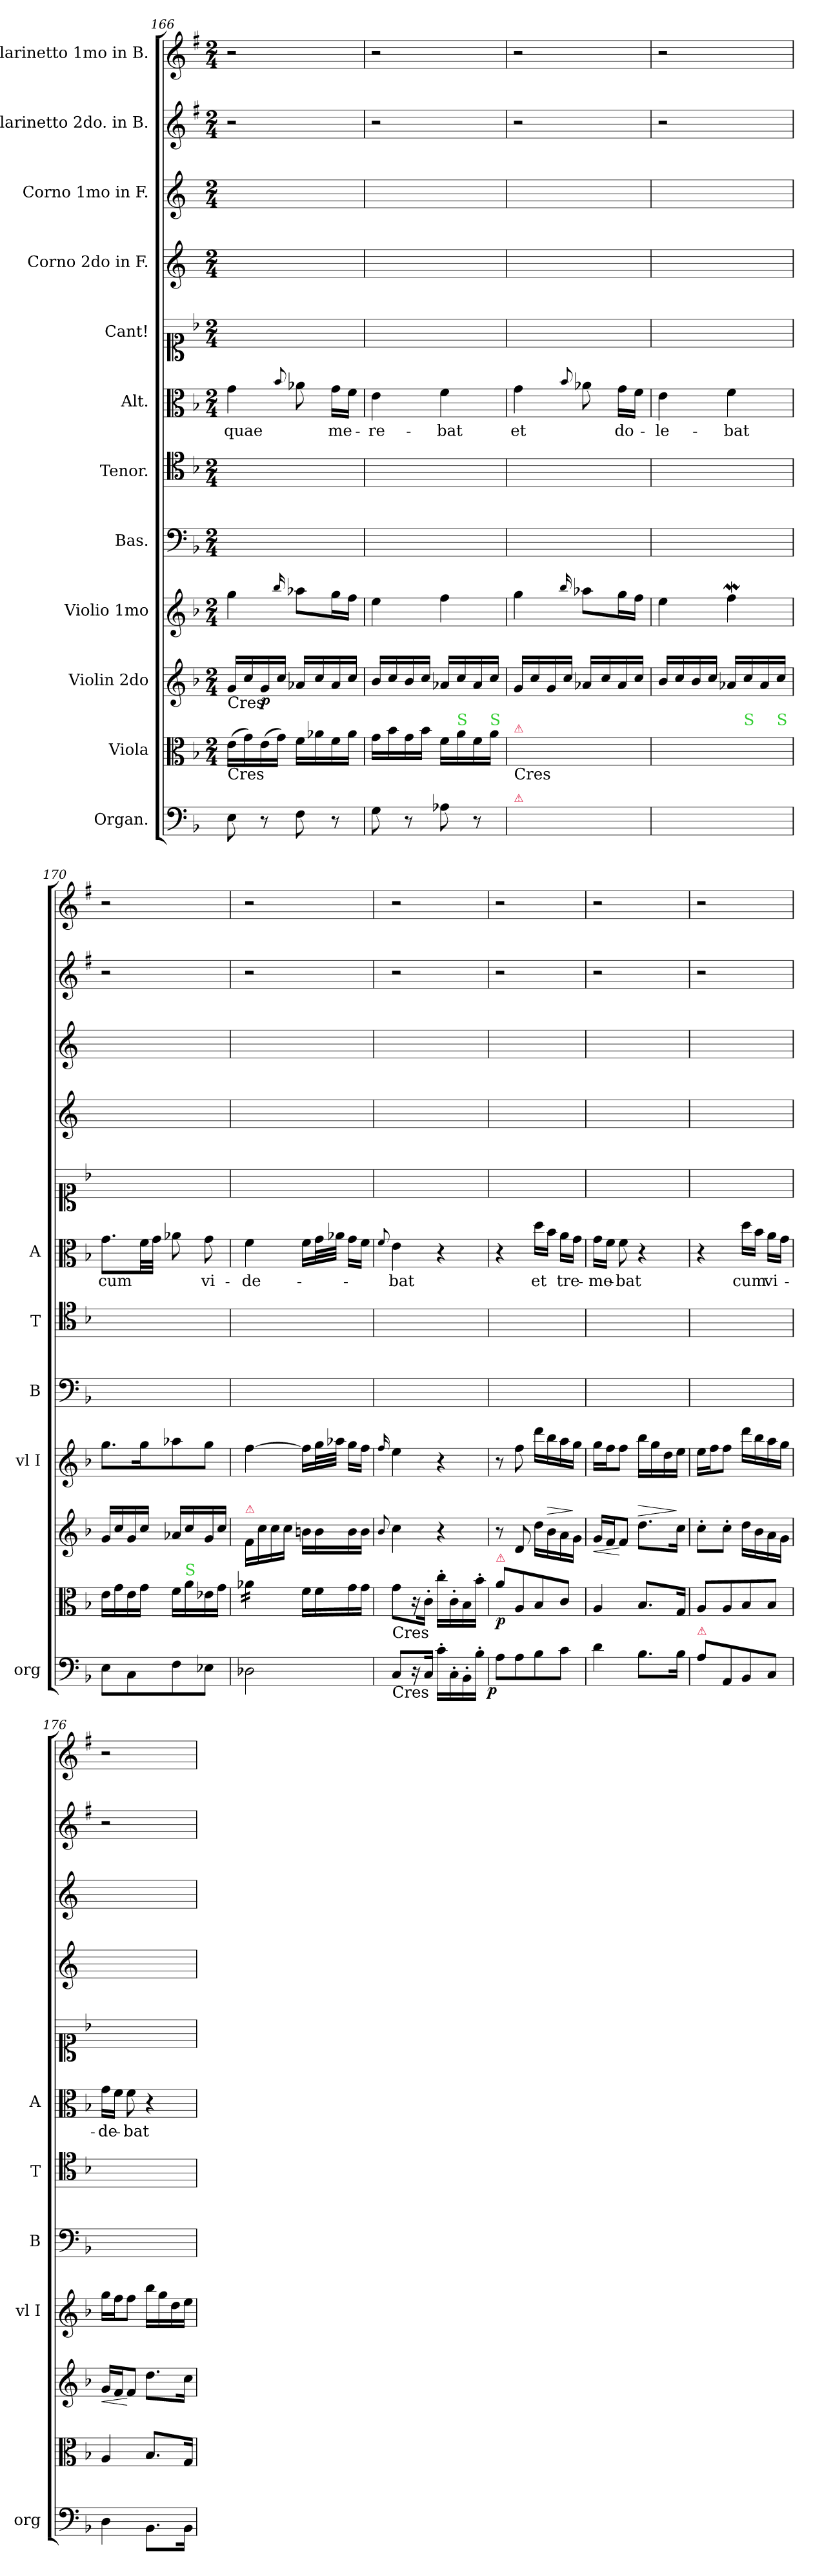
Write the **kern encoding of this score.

**kern	**dynam	**kern	**dynam	**kern	**dynam	**kern	**kern	**kern	**kern	**text	**kern	**kern	**kern	**kern	**kern
*part12	*part12	*part11	*part11	*part10	*part10	*part9	*part8	*part7	*part6	*part6	*part5	*part4	*part3	*part2	*part1
*staff12	*staff12	*staff11	*staff11	*staff10	*staff10	*staff9	*staff8	*staff7	*staff6	*staff6	*staff5	*staff4	*staff3	*staff2	*staff1
*I"Organ.	*	*I"Viola	*	*I"Violin 2do	*	*I"Violio 1mo	*I"Bas.	*I"Tenor.	*I"Alt.	*	*I"Cant!	*I"Corno 2do in F.	*I"Corno 1mo in F.	*I"Clarinetto 2do. in B.	*I"Clarinetto 1mo in B.
*I'org	*	*	*	*	*	*I'vl I	*I'B	*I'T	*I'A	*	*	*	*	*	*
*clefF4	*	*clefC3	*	*clefG2	*	*clefG2	*clefF4	*clefC4	*clefC3	*	*clefC1	*clefG2	*clefG2	*clefG2	*clefG2
*	*	*	*	*	*	*	*	*	*	*	*	*ITrd4c7	*ITrd4c7	*ITrd1c2	*ITrd1c2
*k[b-]	*	*k[b-]	*	*k[b-]	*	*k[b-]	*k[b-]	*k[b-]	*k[b-]	*	*k[b-]	*k[b-]	*k[b-]	*k[b-]	*k[b-]
*F:	*	*F:	*	*F:	*	*F:	*F:	*F:	*F:	*	*F:	*F:	*F:	*F:	*F:
*	*	*M2/4	*	*M2/4	*	*M2/4	*M2/4	*M2/4	*M2/4	*	*M2/4	*M2/4	*M2/4	*M2/4	*M2/4
=166	=166	=166	=166	=166	=166	=166	=166	=166	=166	=166	=166	=166	=166	=166	=166
!	!	!	!	!LO:TX:b:t=Cres	!	!	!	!	!	!	!	!	!	!	!
!	!	!LO:TX:b:t=Cres	!	!	!	!	!	!	!	!	!	!	!	!	!
8E\	.	(16e\LL	.	16g/LL	.	4gg\	2ryy	2ryy	4g\	quae	2ryy	2ryy	2ryy	2r	2r
.	.	16g\)	.	16cc\	.	.	.	.	.	.	.	.	.	.	.
!	!	!	!	!	!LO:DY:b	!	!	!	!	!	!	!	!	!	!
8r	.	(16e\	.	16g/	p.	.	.	.	.	.	.	.	.	.	.
.	.	16g\JJ)	.	16cc\JJ	.	.	.	.	.	.	.	.	.	.	.
.	.	.	.	.	.	16qqbb-/	.	.	8qqb-/	.	.	.	.	.	.
8F\	.	16f\LL	.	16a-X/LL	.	8aa-X\L	.	.	8a-X\	.	.	.	.	.	.
.	.	16a-X\	.	16cc\	.	.	.	.	.	.	.	.	.	.	.
8r	.	16f\	.	16a-/	.	16gg\L	.	.	16g\LL	me-	.	.	.	.	.
.	.	16a-\JJ	.	16cc\JJ	.	16ff\JJ	.	.	16f\JJ	.	.	.	.	.	.
=167	=167	=167	=167	=167	=167	=167	=167	=167	=167	=167	=167	=167	=167	=167	=167
8G\	.	16g\LL	.	16b-/LL	.	4ee\	2ryy	2ryy	4e\	-re-	2ryy	2ryy	2ryy	2r	2r
.	.	16b-\	.	16cc/	.	.	.	.	.	.	.	.	.	.	.
8r	.	16g\	.	16b-/	.	.	.	.	.	.	.	.	.	.	.
.	.	16b-\JJ	.	16cc/JJ	.	.	.	.	.	.	.	.	.	.	.
8A-X\	.	16f\LL	.	16a-X/LL	.	4ff\	.	.	4f\	-bat	.	.	.	.	.
!	!	!LO:TX:a:color=limegreen:t=S	!	!	!	!	!	!	!	!	!	!	!	!	!
.	.	16a\	.	16cc\	.	.	.	.	.	.	.	.	.	.	.
8r	.	16f\	.	16a-/	.	.	.	.	.	.	.	.	.	.	.
!	!	!LO:TX:a:color=limegreen:t=S	!	!	!	!	!	!	!	!	!	!	!	!	!
.	.	16a\JJ	.	16cc\JJ	.	.	.	.	.	.	.	.	.	.	.
=168	=168	=168	=168	=168	=168	=168	=168	=168	=168	=168	=168	=168	=168	=168	=168
!	!	!LO:TX:b:t=Cres	!	!	!	!	!	!	!	!	!	!	!	!	!
!	!	!LO:TX:a:color=crimson:t=⚠	!	!	!	!	!	!	!	!	!	!	!	!	!
!LO:TX:a:color=crimson:t=⚠	!	!	!	!	!	!	!	!	!	!	!	!	!	!	!
8E\yy	.	(16e\LLyy	.	16g/LL	.	4gg\	2ryy	2ryy	4g\	et	2ryy	2ryy	2ryy	2r	2r
.	.	16g\yy)	.	16cc\	.	.	.	.	.	.	.	.	.	.	.
8ryy	.	(16e\yy	.	16g/	.	.	.	.	.	.	.	.	.	.	.
.	.	16g\JJyy)	.	16cc\JJ	.	.	.	.	.	.	.	.	.	.	.
.	.	.	.	.	.	16qqbb-/	.	.	8qqb-/	.	.	.	.	.	.
8F\yy	.	16f\LLyy	.	16a-X/LL	.	8aa-X\L	.	.	8a-X\	.	.	.	.	.	.
.	.	16a-X\yy	.	16cc\	.	.	.	.	.	.	.	.	.	.	.
8ryy	.	16f\yy	.	16a-/	.	16gg\L	.	.	16g\LL	do-	.	.	.	.	.
.	.	16a-\JJyy	.	16cc\JJ	.	16ff\JJ	.	.	16f\JJ	.	.	.	.	.	.
=169	=169	=169	=169	=169	=169	=169	=169	=169	=169	=169	=169	=169	=169	=169	=169
8G\yy	.	16g\LLyy	.	16b-/LL	.	4ee\	2ryy	2ryy	4e\	-le-	2ryy	2ryy	2ryy	2r	2r
.	.	16b-\yy	.	16cc/	.	.	.	.	.	.	.	.	.	.	.
8ryy	.	16g\yy	.	16b-/	.	.	.	.	.	.	.	.	.	.	.
.	.	16b-\JJyy	.	16cc/JJ	.	.	.	.	.	.	.	.	.	.	.
8A-X\yy	.	16f\LLyy	.	16a-X/LL	.	4ffw\	.	.	4f\	-bat	.	.	.	.	.
!	!	!LO:TX:a:color=limegreen:t=S	!	!	!	!	!	!	!	!	!	!	!	!	!
.	.	16a\yy	.	16cc\	.	.	.	.	.	.	.	.	.	.	.
8ryy	.	16f\yy	.	16a-/	.	.	.	.	.	.	.	.	.	.	.
!	!	!LO:TX:a:color=limegreen:t=S	!	!	!	!	!	!	!	!	!	!	!	!	!
.	.	16a\JJyy	.	16cc\JJ	.	.	.	.	.	.	.	.	.	.	.
=170	=170	=170	=170	=170	=170	=170	=170	=170	=170	=170	=170	=170	=170	=170	=170
8E\L	.	16e\LL	.	16g/LL	.	8.gg\L	2ryy	2ryy	8.g\L	cum	2ryy	2ryy	2ryy	2r	2r
.	.	16g\	.	16cc\	.	.	.	.	.	.	.	.	.	.	.
8C\	.	16e\	.	16g/	.	.	.	.	.	.	.	.	.	.	.
.	.	16g\JJ	.	16cc\JJ	.	16gg\K	.	.	32f\LL	.	.	.	.	.	.
.	.	.	.	.	.	.	.	.	32g\JJJ	.	.	.	.	.	.
8F\	.	16f\LL	.	16a-X/LL	.	8aa-X\	.	.	8a-X\	.	.	.	.	.	.
!	!	!LO:TX:a:color=limegreen:t=S	!	!	!	!	!	!	!	!	!	!	!	!	!
.	.	16a\	.	16cc\	.	.	.	.	.	.	.	.	.	.	.
8E-X\J	.	16e-X\	.	16g/	.	8gg\J	.	.	8g\	vi-	.	.	.	.	.
.	.	16g\JJ	.	16cc\JJ	.	.	.	.	.	.	.	.	.	.	.
=171	=171	=171	=171	=171	=171	=171	=171	=171	=171	=171	=171	=171	=171	=171	=171
!	!	!	!	!LO:TX:a:color=crimson:t=⚠	!	!	!	!	!	!	!	!	!	!	!
*	*	*tremolo	*	*	*	*	*	*	*	*	*	*	*	*	*
2D-X\	.	16a-X\LL	.	16f/LL	.	[4ff\	2ryy	2ryy	4f\	-de-	2ryy	2ryy	2ryy	2r	2r
.	.	16a-X\	.	16cc\	.	.	.	.	.	.	.	.	.	.	.
.	.	16a-X\	.	16cc\	.	.	.	.	.	.	.	.	.	.	.
.	.	16a-X\JJ	.	16cc\JJ	.	.	.	.	.	.	.	.	.	.	.
*	*	*Xtremolo	*	*	*	*	*	*	*	*	*	*	*	*	*
.	.	16f\LL	.	16bn\LL	.	16ff\LL]	.	.	16f\LL	.	.	.	.	.	.
.	.	16f\	.	16b\	.	32gg\L	.	.	32g\L	.	.	.	.	.	.
.	.	.	.	.	.	32aa-X\JJJ	.	.	32a-X\JJJ	.	.	.	.	.	.
.	.	16g\	.	16b\	.	16gg\LL	.	.	16g\LL	.	.	.	.	.	.
.	.	16g\JJ	.	16b\JJ	.	16ff\JJ	.	.	16f\JJ	.	.	.	.	.	.
=172	=172	=172	=172	=172	=172	=172	=172	=172	=172	=172	=172	=172	=172	=172	=172
.	.	.	.	8qqb-/	.	16qqff/	.	.	8qqf/	.	.	.	.	.	.
!	!	!LO:TX:b:t=Cres	!	!	!	!	!	!	!	!	!	!	!	!	!
!LO:TX:b:t=Cres	!	!	!	!	!	!	!	!	!	!	!	!	!	!	!
8C/L	.	8g\L	.	4cc\	.	4ee\	2ryy	2ryy	4e\	-bat	2ryy	2ryy	2ryy	2r	2r
16r	.	16r	.	.	.	.	.	.	.	.	.	.	.	.	.
16C/Jk	.	16c'\Jk	.	.	.	.	.	.	.	.	.	.	.	.	.
16c'\LL	.	16cc'\LL	.	4r	.	4r	.	.	4r	.	.	.	.	.	.
16C'\	.	16c'\	.	.	.	.	.	.	.	.	.	.	.	.	.
16BB-'\	.	16B-\	.	.	.	.	.	.	.	.	.	.	.	.	.
16B-'\JJ	.	16b-'\JJ	.	.	.	.	.	.	.	.	.	.	.	.	.
=173	=173	=173	=173	=173	=173	=173	=173	=173	=173	=173	=173	=173	=173	=173	=173
!	!	!LO:TX:a:color=crimson:t=⚠	!	!	!	!	!	!	!	!	!	!	!	!	!
!	!LO:DY:b:rj	!	!LO:DY:b	!	!	!	!	!	!	!	!	!	!	!	!
8A\L	p	8a\L	p	8r	.	8r	2ryy	2ryy	4r	.	2ryy	2ryy	2ryy	2r	2r
8A\	.	8A/	.	8d/	.	8ff\	.	.	.	.	.	.	.	.	.
8B-\	.	8B-/	.	16dd\LL	.	16ddd\LL	.	.	16dd\LL	et	.	.	.	.	.
!	!	!	!	!	!LO:HP:a	!	!	!	!	!	!	!	!	!	!
.	.	.	.	16b-\	>	16bb-\	.	.	16b-\JJ	.	.	.	.	.	.
8c\J	.	8c/J	.	16a\	.	16aa\	.	.	16a\LL	tre-	.	.	.	.	.
.	.	.	.	16g\JJ	]	16gg\JJ	.	.	16g\JJ	.	.	.	.	.	.
=174	=174	=174	=174	=174	=174	=174	=174	=174	=174	=174	=174	=174	=174	=174	=174
!	!	!	!	!	!LO:HP:b	!	!	!	!	!	!	!	!	!	!
4d\	.	4A/	.	16g/LL	<	16gg\LL	2ryy	2ryy	16g\LL	-me-	2ryy	2ryy	2ryy	2r	2r
.	.	.	.	16f/J	.	16ff\J	.	.	16f\JJ	.	.	.	.	.	.
.	.	.	.	8f/J	[	8ff\J	.	.	8f\	-bat	.	.	.	.	.
!	!	!	!	!	!LO:HP:a	!	!	!	!	!	!	!	!	!	!
8.B-\L	.	8.B-/L	.	8.dd\L	>	16bb-\LL	.	.	4r	.	.	.	.	.	.
.	.	.	.	.	.	16gg\	.	.	.	.	.	.	.	.	.
.	.	.	.	.	.	16dd\	.	.	.	.	.	.	.	.	.
16B-\Jk	.	16G/Jk	.	16cc\Jk	]	16ee\JJ	.	.	.	.	.	.	.	.	.
=175	=175	=175	=175	=175	=175	=175	=175	=175	=175	=175	=175	=175	=175	=175	=175
!LO:TX:a:color=crimson:t=⚠	!	!	!	!	!	!	!	!	!	!	!	!	!	!	!
8A\L	.	8A/L	.	8cc'\L	.	16ee\LL	2ryy	2ryy	4r	.	2ryy	2ryy	2ryy	2r	2r
.	.	.	.	.	.	16ff\J	.	.	.	.	.	.	.	.	.
8AA/	.	8A/	.	8cc'\J	.	8ff\J	.	.	.	.	.	.	.	.	.
8BB-/	.	8B-/	.	16dd\LL	.	16ddd\LL	.	.	16dd\LL	cum	.	.	.	.	.
.	.	.	.	16b-\	.	16bb-\	.	.	16b-\JJ	.	.	.	.	.	.
8C/J	.	8B-/J	.	16a\	.	16aa\	.	.	16a\LL	vi-	.	.	.	.	.
.	.	.	.	16g\JJ	.	16gg\JJ	.	.	16g\JJ	.	.	.	.	.	.
=176	=176	=176	=176	=176	=176	=176	=176	=176	=176	=176	=176	=176	=176	=176	=176
!	!	!	!	!	!LO:HP:b	!	!	!	!	!	!	!	!	!	!
4D\	.	4A/	.	16g/LL	<	16gg\LL	2ryy	2ryy	16g\LL	-de-	2ryy	2ryy	2ryy	2r	2r
.	.	.	.	16f/J	.	16ff\J	.	.	16f\JJ	.	.	.	.	.	.
.	.	.	.	8f/J	[	8ff\J	.	.	8f\	-bat	.	.	.	.	.
8.BB-\L	.	8.B-/L	.	8.dd\L	.	16bb-\LL	.	.	4r	.	.	.	.	.	.
.	.	.	.	.	.	16gg\	.	.	.	.	.	.	.	.	.
.	.	.	.	.	.	16dd\	.	.	.	.	.	.	.	.	.
16BB-\Jk	.	16G/Jk	.	16cc\Jk	.	16ee\JJ	.	.	.	.	.	.	.	.	.
=	=	=	=	=	=	=	=	=	=	=	=	=	=	=	=
*-	*-	*-	*-	*-	*-	*-	*-	*-	*-	*-	*-	*-	*-	*-	*-
